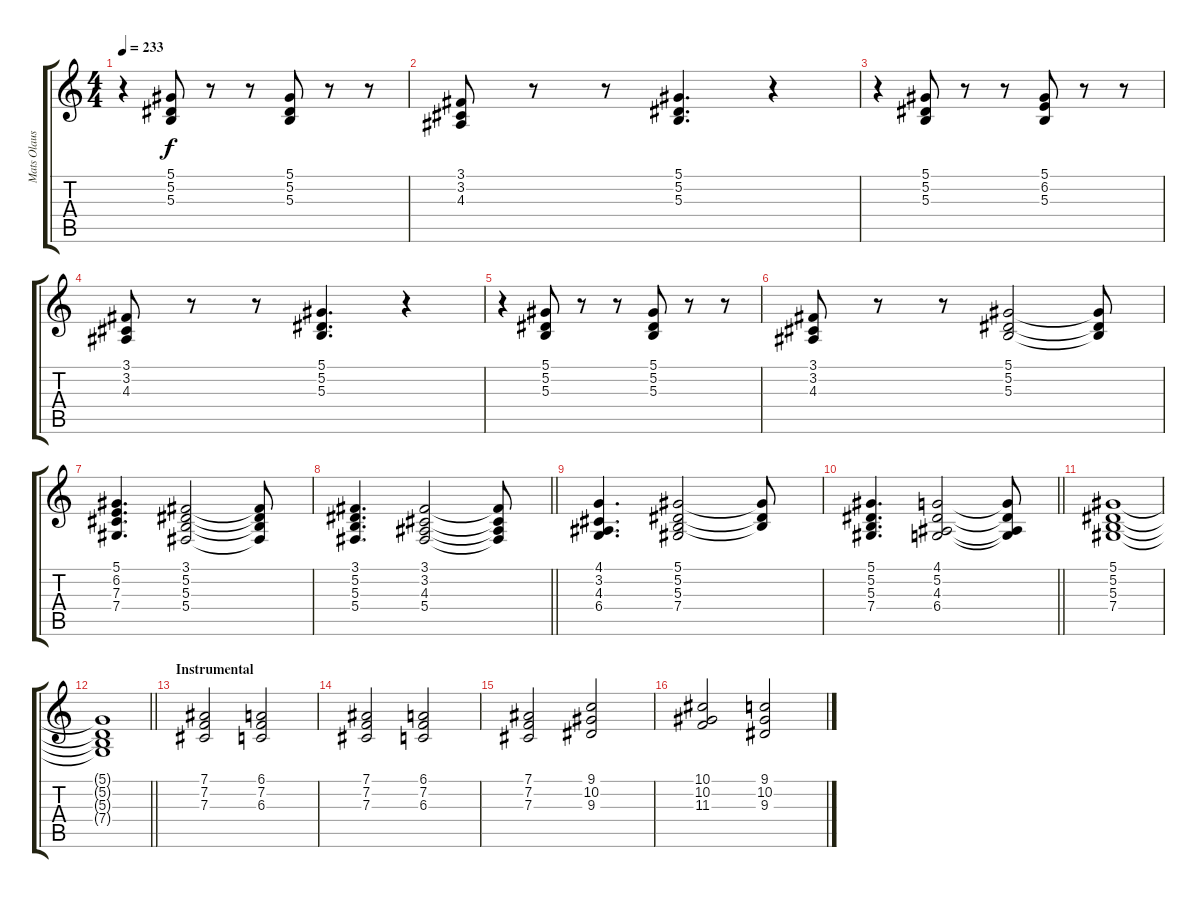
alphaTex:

\track ("Mats Olausson" "Mats Olaus") {instrument stringensemble1}
\staff {score tabs}
\tuning (Eb4 Bb3 Gb3 Db3 Ab2 Eb2) {hide}
\ts (4 4)
\tempo 233
\clef g2
\ks c
r.4{dy f} (5.1 5.2 5.3).8 r.8 r.8 (5.1 5.2 5.3).8 r.8 r.8 |
(3.1 3.2 4.3).8 r.8 r.8 (5.1 5.2 5.3).4{d} r.4 |
r.4 (5.1 5.2 5.3).8 r.8 r.8 (5.1 6.2 5.3).8 r.8 r.8 |
(3.1 3.2 4.3).8 r.8 r.8 (5.1 5.2 5.3).4{d} r.4 |
r.4 (5.1 5.2 5.3).8 r.8 r.8 (5.1 5.2 5.3).8 r.8 r.8 |
(3.1 3.2 4.3).8 r.8 r.8 (5.1 5.2 5.3).2 (5.1{t} 5.2{t} 5.3{t}).8 |
(5.1 6.2 7.3 7.4).4{d} (3.1 5.2 5.3 5.4).2 (3.1{t} 5.2{t} 5.3{t} 5.4{t}).8 |
\barLineRight lightlight
(3.1 5.2 5.3 5.4).4{d} (3.1 3.2 4.3 5.4).2 (3.1{t} 3.2{t} 4.3{t} 5.4{t}).8 |
(4.1 3.2 4.3 6.4).4{d} (5.1 5.2 5.3 7.4).2 (5.1{t} 5.2{t} 5.3{t}).8 |
\barLineRight lightlight
(5.1 5.2 5.3 7.4).4{d} (4.1 5.2 4.3 6.4).2 (4.1{t} 5.2{t} 4.3{t} 6.4{t}).8 |
(5.1 5.2 5.3 7.4).1 |
\barLineRight lightlight
(5.1{t} 5.2{t} 5.3{t} 7.4{t}).1 |
\section ("" "Instrumental")
(7.1 7.2 7.3).2 (6.1 7.2 6.3).2 |
(7.1 7.2 7.3).2 (6.1 7.2 6.3).2 |
(7.1 7.2 7.3).2 (9.1 10.2 9.3).2 |
(10.1 10.2 11.3).2 (9.1 10.2 9.3).2
